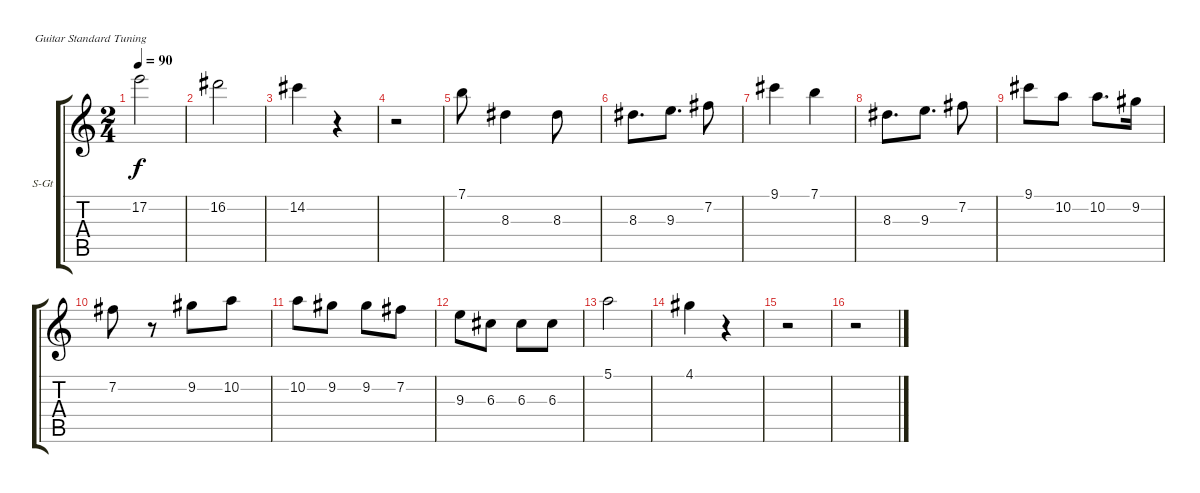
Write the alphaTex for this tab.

\bracketExtendMode groupsimilarinstruments
\firstSystemTrackNameOrientation horizontal
\otherSystemsTrackNameOrientation horizontal
\track ("Вокал" "S-Gt") {instrument altosax}
\staff {score tabs}
\tuning (E4 B3 G3 D3 A2 E2)
\displaytranspose 12
\ts (2 4)
\tempo 90
\clef g2
\ks c
17.2.2{dy f} |
16.2.2 |
14.2.4 r.4 |
r.2 |
7.1.8 8.3.4 8.3.8 |
8.3.8{d} 9.3.8{d} 7.2.8 |
9.1.4 7.1.4 |
8.3.8{d} 9.3.8{d} 7.2.8 |
9.1.8 10.2.8 10.2.8{d} 9.2.16 |
7.2.8 r.8 9.2.8 10.2.8 |
10.2.8 9.2.8 9.2.8 7.2.8 |
9.3.8 6.3.8 6.3.8 6.3.8 |
5.1.2 |
4.1.4 r.4 |
r.2 |
r.2
